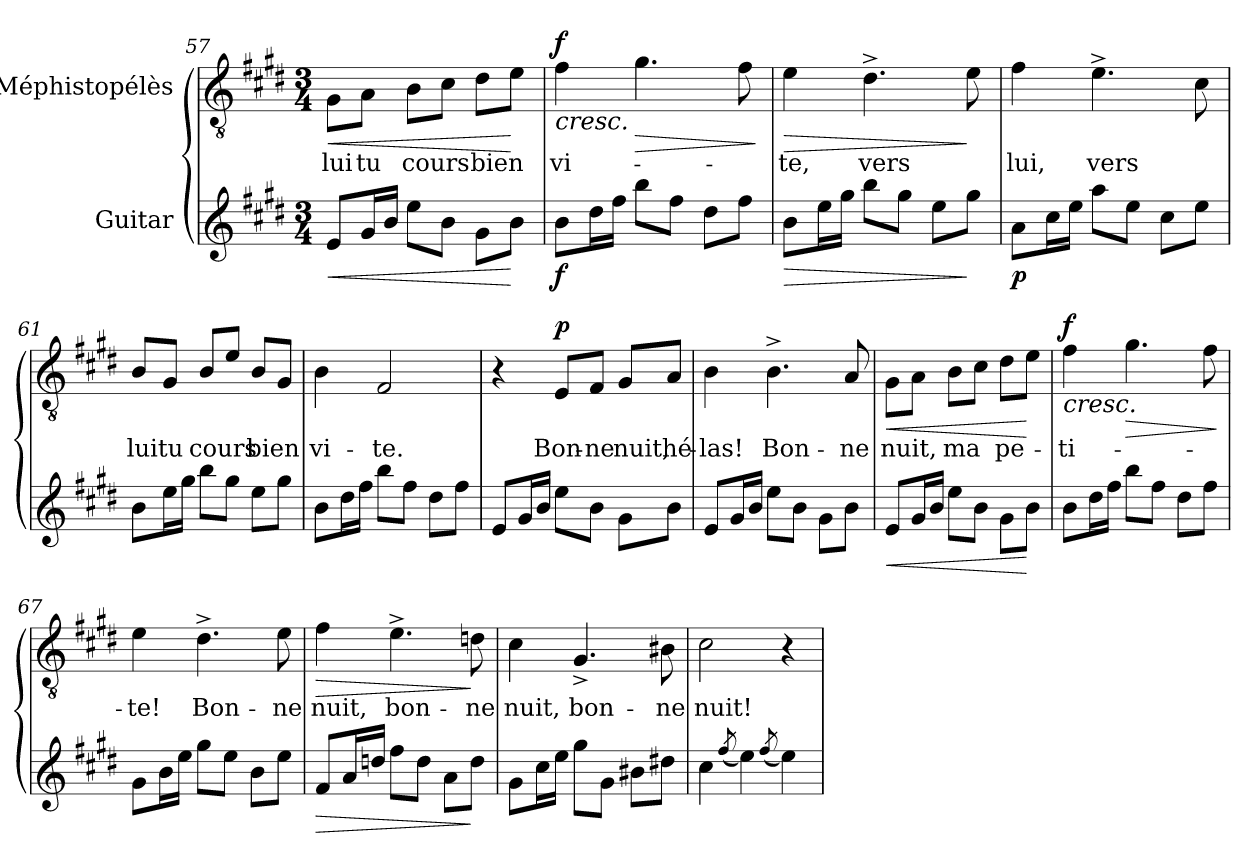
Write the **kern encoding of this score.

**kern	**dynam	**kern	**text	**dynam
*part2	*part2	*part1	*part1	*part1
*staff2	*staff2	*staff1	*staff1	*staff1
*I"Guitar	*	*I"Méphistopélès	*	*
*clefG2	*	*clefGv2	*	*
*ITrd7c12	*	*ITrd7c12	*	*
*k[f#c#g#d#]	*	*k[f#c#g#d#]	*	*
*E:	*	*E:	*	*
*M3/4	*	*M3/4	*	*
=57	=57	=57	=57	=57
!	!LO:HP:b	!	!	!
!	!	!	!LO:LY:b:color=#000000	!LO:HP:b
8Ei/L	<	8GG#i\L	lui	<
!	!	!	!LO:LY:b:color=#000000	!
16G#i/L	.	8AAi\J	tu	.
16Bi/JJ	.	.	.	.
!	!	!	!LO:LY:b:color=#000000	!
8ei\L	.	8BBi\L	cours	.
8Bi\J	.	8C#i\J	.	.
!	!	!	!LO:LY:b:color=#000000	!
8G#i\L	.	8D#i\L	bien	.
8Bi\J	[	8Ei\J	.	[
=58	=58	=58	=58	=58
!	!	!	!LO:LY:b:color=#000000	!LO:HP:b
8Bi\L	f	4F#i\	vi-	< f
16d#i\L	.	.	.	.
16f#i\JJ	.	.	.	.
!	!	!	!	!LO:HP:b
8bi\L	.	4.G#i\	.	>
8f#i\J	.	.	.	.
8d#i\L	.	.	.	.
8f#i\J	.	8F#i\	.	[
.	.	.	.	]
!!LO:LB:g=z
=59	=59	=59	=59	=59
!	!LO:HP:b	!	!	!
!	!	!	!LO:LY:b:color=#000000	!LO:HP:b
8Bi\L	>	4Ei\	-te,	>
16ei\L	.	.	.	.
16g#i\JJ	.	.	.	.
!	!	!	!LO:LY:b:color=#000000	!
8bi\L	.	4.D#^i\	vers	.
8g#i\J	.	.	.	.
8ei\L	.	.	.	.
8g#i\J	]	8Ei\	.	]
=60	=60	=60	=60	=60
!	!	!	!LO:LY:b:color=#000000	!
8Ai\L	p	4F#i\	lui,	.
16c#i\L	.	.	.	.
16ei\JJ	.	.	.	.
!	!	!	!LO:LY:b:color=#000000	!
8ai\L	.	4.E^i\	vers	.
8ei\J	.	.	.	.
8c#i\L	.	.	.	.
8ei\J	.	8C#i\	.	.
=61	=61	=61	=61	=61
!	!	!	!LO:LY:b:color=#000000	!
8Bi\L	.	8BBi/L	lui	.
!	!	!	!LO:LY:b:color=#000000	!
16ei\L	.	8GG#i/J	tu	.
16g#i\JJ	.	.	.	.
!	!	!	!LO:LY:b:color=#000000	!
8bi\L	.	8BBi/L	cours	.
8g#i\J	.	8Ei/J	.	.
!	!	!	!LO:LY:b:color=#000000	!
8ei\L	.	8BBi/L	bien	.
8g#i\J	.	8GG#i/J	.	.
=62	=62	=62	=62	=62
!	!	!	!LO:LY:b:color=#000000	!
8Bi\L	.	4BBi\	vi-	.
16d#i\L	.	.	.	.
16f#i\JJ	.	.	.	.
!	!	!	!LO:LY:b:color=#000000	!
8bi\L	.	2FF#i/	-te.	.
8f#i\J	.	.	.	.
8d#i\L	.	.	.	.
8f#i\J	.	.	.	.
!!LO:LB:g=z
=63	=63	=63	=63	=63
8Ei/L	.	4r	.	.
16G#i/L	.	.	.	.
16Bi/JJ	.	.	.	.
!	!	!	!LO:LY:b:color=#000000	!
8ei\L	.	8EEi/L	Bon-	p
!	!	!	!LO:LY:b:color=#000000	!
8Bi\J	.	8FF#i/J	-ne	.
!	!	!	!LO:LY:b:color=#000000	!
8G#i\L	.	8GG#i/L	nuit,	.
!	!	!	!LO:LY:b:color=#000000	!
8Bi\J	.	8AAi/J	hé-	.
=64	=64	=64	=64	=64
!	!	!	!LO:LY:b:color=#000000	!
8Ei/L	.	4BBi\	-las!	.
16G#i/L	.	.	.	.
16Bi/JJ	.	.	.	.
!	!	!	!LO:LY:b:color=#000000	!
8ei\L	.	4.BB^i\	Bon-	.
8Bi\J	.	.	.	.
8G#i\L	.	.	.	.
!	!	!	!LO:LY:b:color=#000000	!
8Bi\J	.	8AAi/	-ne	.
=65	=65	=65	=65	=65
!	!LO:HP:b	!	!	!
!	!	!	!LO:LY:b:color=#000000	!LO:HP:b
8Ei/L	<	8GG#i\L	nuit,	<
16G#i/L	.	8AAi\J	.	.
16Bi/JJ	.	.	.	.
!	!	!	!LO:LY:b:color=#000000	!
8ei\L	.	8BBi\L	ma	.
8Bi\J	.	8C#i\J	.	.
!	!	!	!LO:LY:b:color=#000000	!
8G#i\L	.	8D#i\L	pe-	.
8Bi\J	[	8Ei\J	.	[
=66	=66	=66	=66	=66
!	!	!	!LO:LY:b:color=#000000	!LO:HP:b
8Bi\L	.	4F#i\	-ti-	< f
16d#i\L	.	.	.	.
16f#i\JJ	.	.	.	.
!	!	!	!	!LO:HP:b
8bi\L	.	4.G#i\	.	>
8f#i\J	.	.	.	.
8d#i\L	.	.	.	.
8f#i\J	.	8F#i\	.	[
.	.	.	.	]
!!LO:LB:g=z
=67	=67	=67	=67	=67
!	!	!	!LO:LY:b:color=#000000	!
8G#i\L	.	4Ei\	-te!	.
16Bi\L	.	.	.	.
16ei\JJ	.	.	.	.
!	!	!	!LO:LY:b:color=#000000	!
8g#i\L	.	4.D#^i\	Bon-	.
8ei\J	.	.	.	.
8Bi\L	.	.	.	.
!	!	!	!LO:LY:b:color=#000000	!
8ei\J	.	8Ei\	-ne	.
=68	=68	=68	=68	=68
!	!LO:HP:b	!	!	!
!	!	!	!LO:LY:b:color=#000000	!LO:HP:b
8F#i/L	>	4F#i\	nuit,	>
16Ai/L	.	.	.	.
16dni/JJ	.	.	.	.
!	!	!	!LO:LY:b:color=#000000	!
8f#i\L	.	4.E^i\	bon-	.
8di\J	.	.	.	.
8Ai\L	.	.	.	.
!	!	!	!LO:LY:b:color=#000000	!
8di\J	]	8Dni\	-ne	]
=69	=69	=69	=69	=69
!	!	!	!LO:LY:b:color=#000000	!
8G#i\L	.	4C#i\	nuit,	.
16c#i\L	.	.	.	.
16ei\JJ	.	.	.	.
!	!	!	!LO:LY:b:color=#000000	!
8g#i\L	.	4.GG#^i/	bon-	.
8G#i\J	.	.	.	.
8B#Xi\L	.	.	.	.
!	!	!	!LO:LY:b:color=#000000	!
8d#Xi\J	.	8BB#Xi\	-ne	.
=70	=70	=70	=70	=70
!	!	!	!LO:LY:b:color=#000000	!
4c#i\	.	2C#i\	nuit!	.
(8qf#i/	.	.	.	.
4ei\)	.	.	.	.
(8qf#i/	.	.	.	.
4ei\)	.	4r	.	.
=	=	=	=	=
*-	*-	*-	*-	*-
